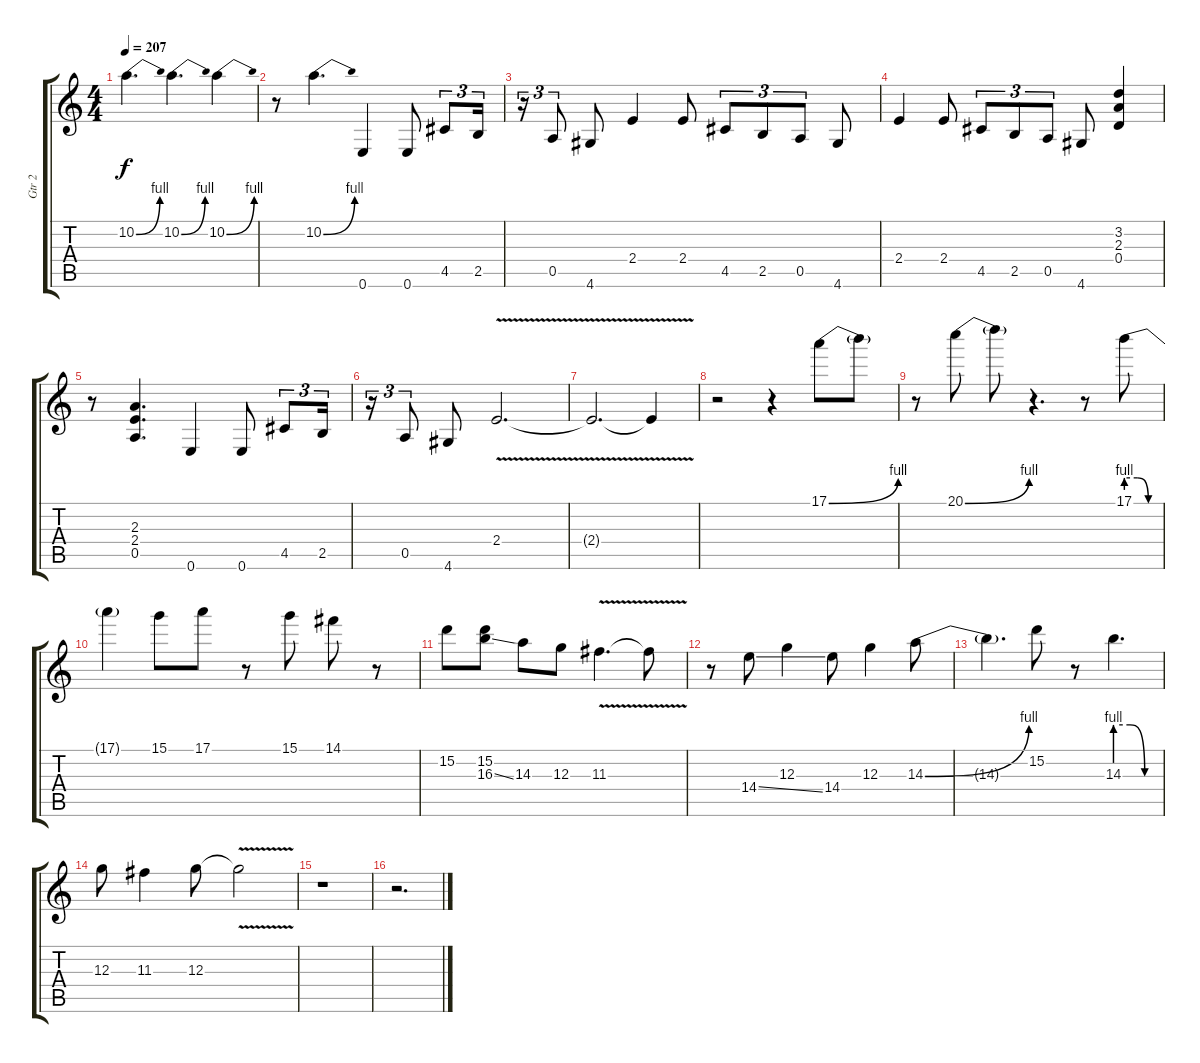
\track ("Gtr 2" "Gtr 2") {instrument overdrivenguitar}
\staff {score tabs}
\tuning (E4 B3 G3 D3 A2 E2) {hide}
\ts (4 4)
\tempo 207
\clef g2
\ks c
10.2{be (bend 0 0 60 4)}.4{d dy f} 10.2{be (bend 0 0 60 4)}.4{d} 10.2{be (bend 0 0 60 4)}.4 |
r.8 10.2{be (bend 0 0 60 4)}.4{d} 0.6.4 0.6.8 4.5.8{tu (3 2)} 2.5.16{tu (3 2)} |
r.16{tu (3 2)} 0.5.8{tu (3 2)} 4.6.8 2.4.4 2.4.8 4.5.8{tu (3 2)} 2.5.8{tu (3 2)} 0.5.8{tu (3 2)} 4.6.8 |
2.4.4 2.4.8 4.5.8{tu (3 2)} 2.5.8{tu (3 2)} 0.5.8{tu (3 2)} 4.6.8 (3.2 2.3 0.4).4 |
r.8 (2.3 2.4 0.5).4{d} 0.6.4 0.6.8 4.5.8{tu (3 2)} 2.5.16{tu (3 2)} |
r.16{tu (3 2)} 0.5.8{tu (3 2)} 4.6.8 2.4{v}.2{d} |
2.4{v t}.2{d} 2.4{v t}.4 |
r.2 r.4 17.1{be (bend 0 0 60 4)}.8 17.1{t}.8 |
r.8 20.1{be (bend 0 0 60 4)}.8 20.1{t}.8 r.4{d} r.8 17.1{be (custom 0 4 20 4 40 0 60 0)}.8 |
17.1{t}.4 15.1.8 17.1.8 r.8 15.1.8 14.1.8 r.8 |
15.2.8 (15.2 16.3{ss}).8 14.3.8 12.3.8 11.3{v}.4{d} 11.3{t}.8 |
r.8 14.4{ss}.8 12.3.4 14.4.8 12.3.4 14.3{be (bend 0 0 60 4)}.8 |
14.3{t}.4{d} 15.2.8 r.8 14.3{be (custom 0 4 20 4 40 0 60 0)}.4{d} |
12.3.8 11.3.4 12.3.8 12.3{v t}.2 |
r.1 |
r.2{d}
